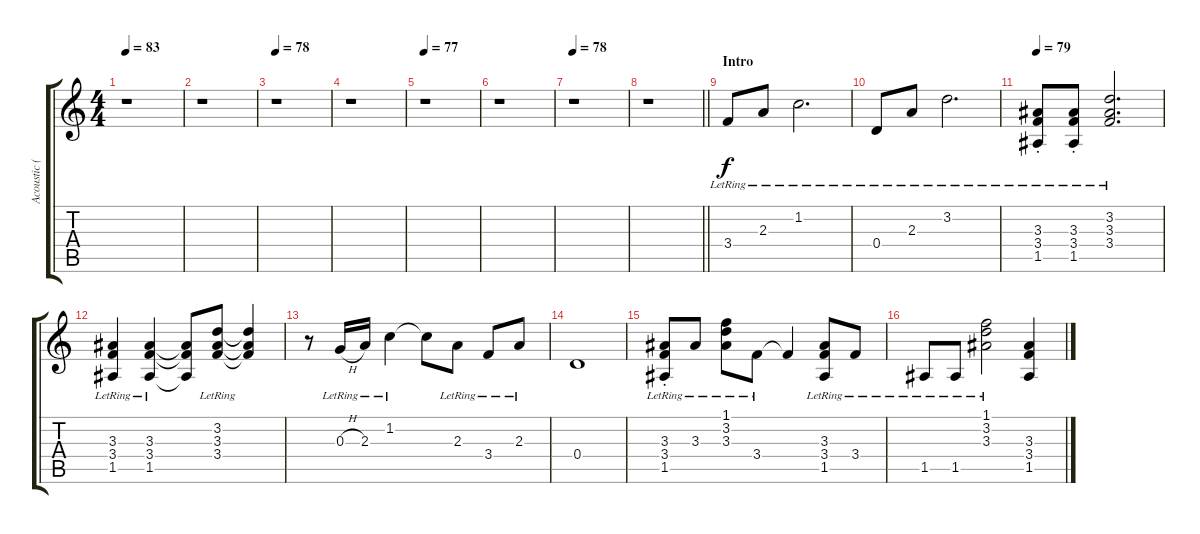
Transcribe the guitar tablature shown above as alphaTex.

\track ("Acoustic (Perkins)" "Acoustic (") {instrument acousticguitarsteel}
\staff {score tabs}
\tuning (E4 B3 G3 D3 A2 E2) {hide}
\ts (4 4)
\tempo 83
\tempo 76
\tempo 83
\clef g2
\ks c
r.1{dy f instrument acousticguitarsteel} |
r.1 |
\tempo 78
r.1 |
r.1 |
\tempo 77
r.1 |
r.1 |
\tempo 78
r.1 |
\barLineRight lightlight
r.1 |
\section ("" "Intro")
3.4{lr}.8 2.3{lr}.8 1.2{lr}.2{d} |
0.4{lr}.8 2.3{lr}.8 3.2{lr}.2{d} |
\tempo 79
(3.3{st lr} 3.4{st lr} 1.5{st lr}).8 (3.3{st lr} 3.4{st lr} 1.5{st lr}).8 (3.2{lr} 3.3{lr} 3.4{lr}).2{d} |
(3.3{lr} 3.4{lr} 1.5{lr}).4 (3.3{lr} 3.4{lr} 1.5{lr}).4 (3.3{t} 3.4{t} 1.5{t}).8 (3.2{lr} 3.3{lr} 3.4{lr}).8 (3.2{t} 3.3{t} 3.4{t}).4 |
r.8 0.3{h lr}.16 2.3{lr}.16 1.2{lr}.4 1.2{t}.8 2.3{lr}.8 3.4{lr}.8 2.3{lr}.8 |
0.4.1 |
(3.3{st lr} 3.4{st lr} 1.5{st lr}).8 3.3{lr}.8 (1.1{lr} 3.2{lr} 3.3{lr}).8 3.4{lr}.8 3.4{t}.4 (3.3{lr} 3.4{lr} 1.5{lr}).8 3.4{lr}.8 |
1.5{lr}.8 1.5{lr}.8 (1.1 3.2 3.3{lr}).2 (3.3 3.4 1.5).4
